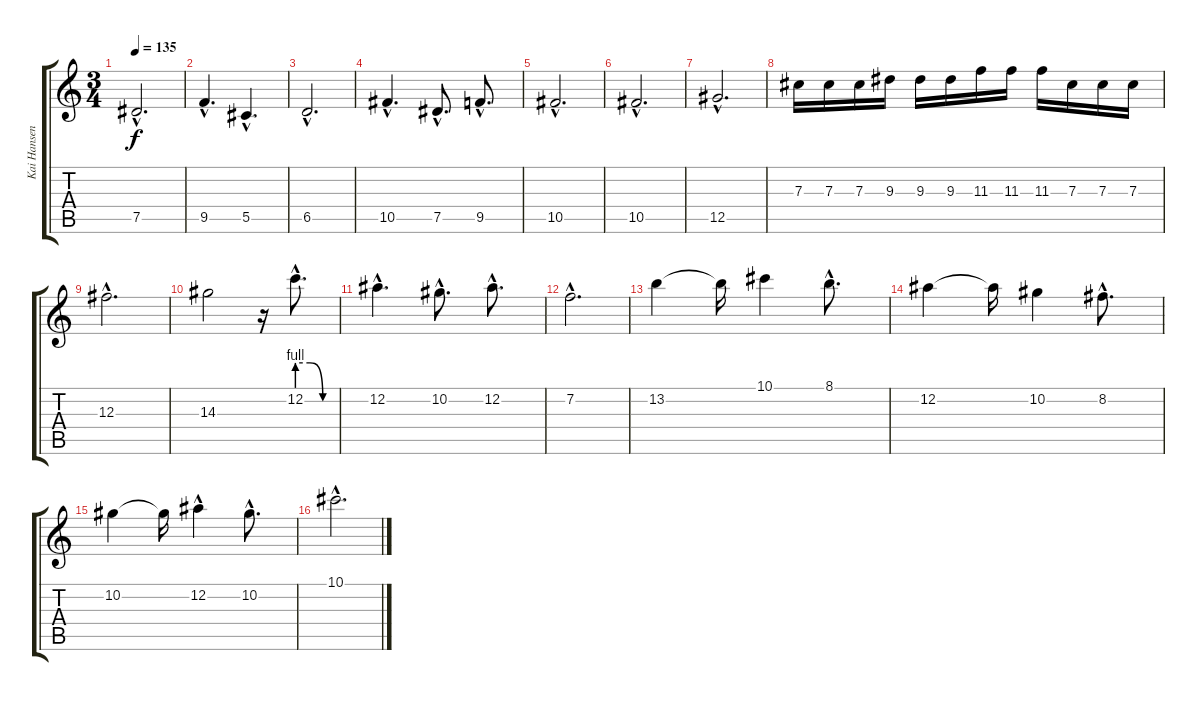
\track ("Kai Hansen" "Kai Hansen") {instrument overdrivenguitar}
\staff {score tabs}
\tuning (Eb4 Bb3 Gb3 Db3 Ab2 Eb2) {hide}
\ts (3 4)
\tempo 135
\clef g2
\ks c
7.5{hac}.2{d dy f} |
9.5{hac}.4{d} 5.5{hac}.4{d} |
6.5{hac}.2{d} |
10.5{hac}.4{d} 7.5{hac}.8{d} 9.5{hac}.8{d} |
10.5{hac}.2{d} |
10.5{hac}.2{d} |
12.5{hac}.2{d} |
7.3.16 7.3.16 7.3.16 9.3.16 9.3.16 9.3.16 11.3.16 11.3.16 11.3.16 7.3.16 7.3.16 7.3.16 |
12.3{hac}.2{d} |
14.3.2 r.16 12.2{be (custom 0 4 20 4 40 0 60 0) hac}.8{d} |
12.2{hac}.4{d} 10.2{hac}.8{d} 12.2{hac}.8{d} |
7.2{hac}.2{d} |
13.2.4 13.2{t}.16 10.1.4 8.1{hac}.8{d} |
12.2.4 12.2{t}.16 10.2.4 8.2{hac}.8{d} |
10.2.4 10.2{t}.16 12.2{hac}.4 10.2{hac}.8{d} |
10.1{hac}.2{d}
